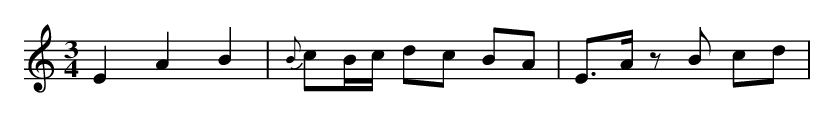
X:1
M: 3/4
K: Am
L: 1/16
E4 A4 B4 | {B}c2Bc d2c2 B2A2 | E2>A2 z2B2 c2d2 |
